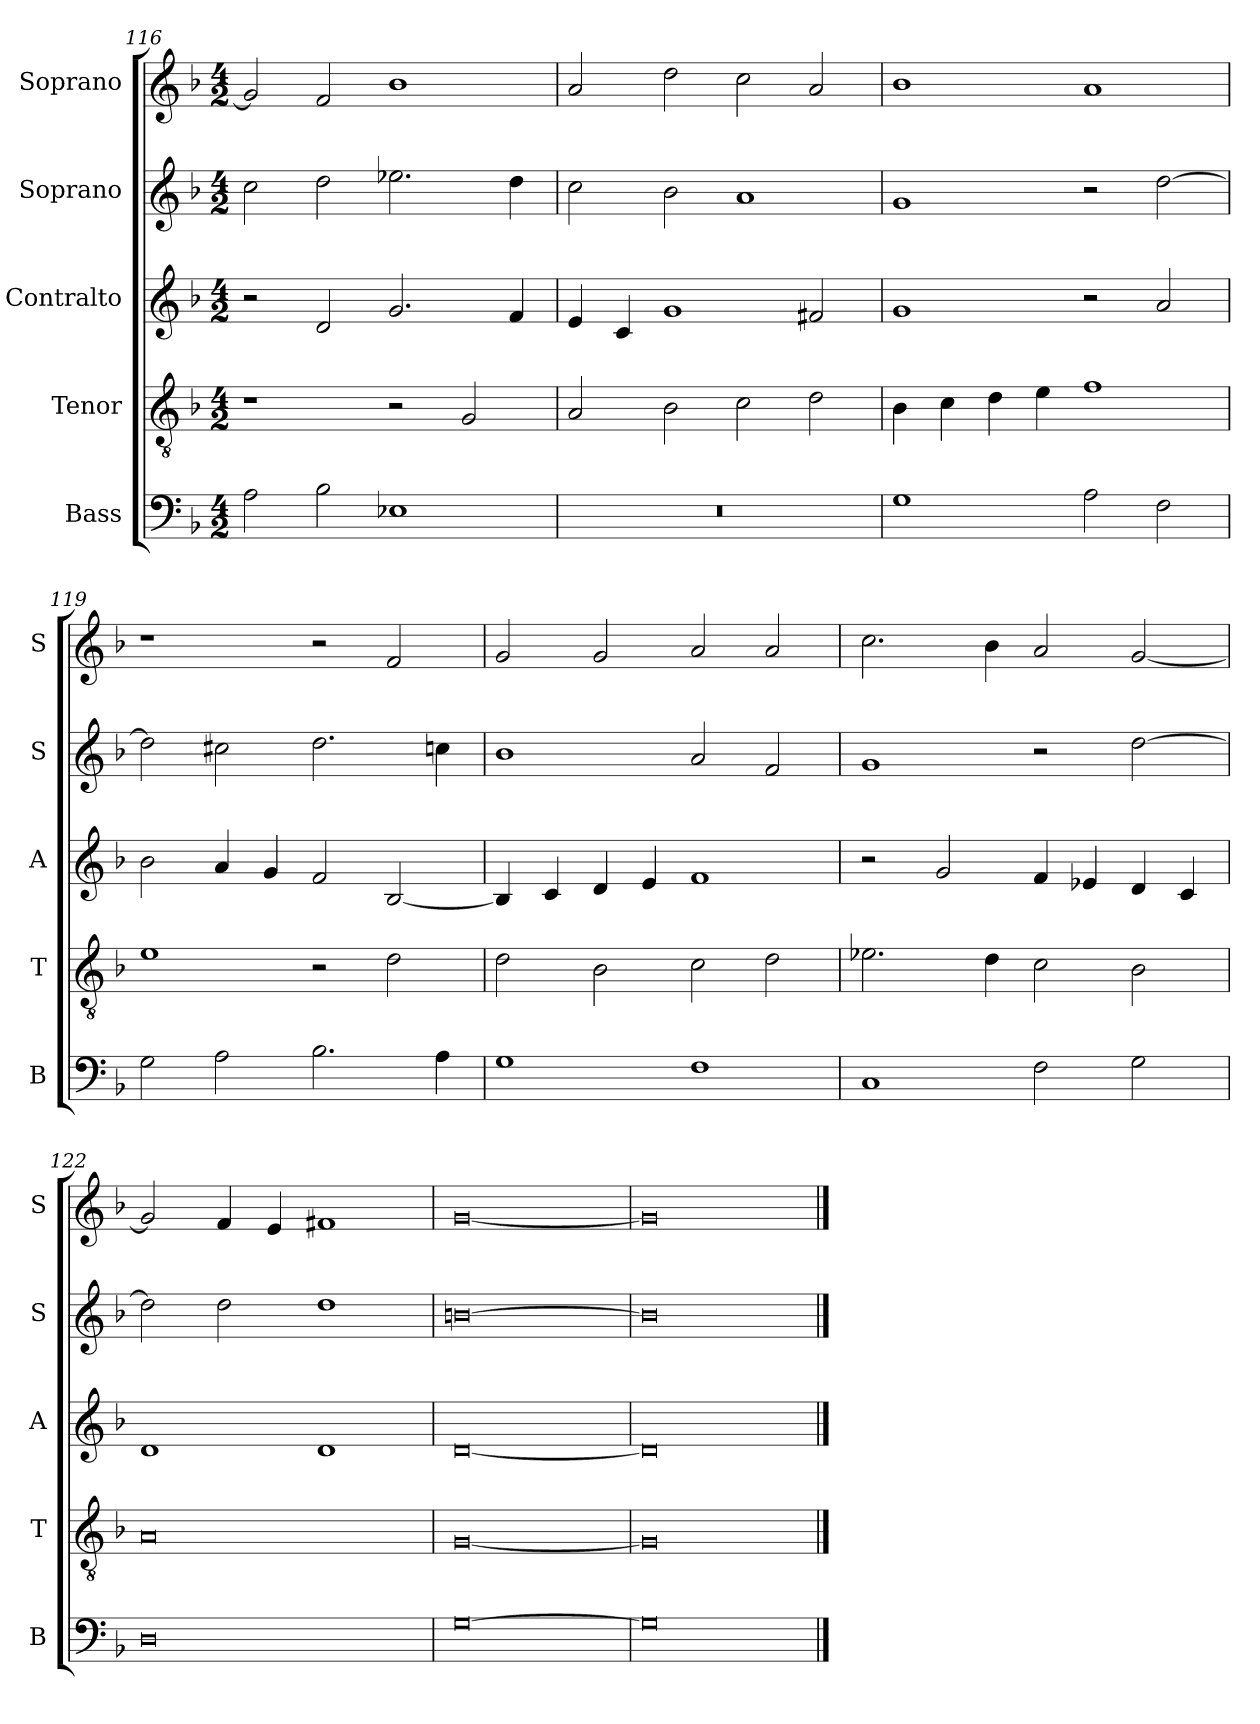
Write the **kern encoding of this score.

**kern	**kern	**kern	**kern	**kern
*part5	*part4	*part3	*part2	*part1
*staff5	*staff4	*staff3	*staff2	*staff1
*I"Bass	*I"Tenor	*I"Contralto	*I"Soprano	*I"Soprano
*I'B	*I'T	*I'A	*I'S	*I'S
*clefF4	*clefGv2	*clefG2	*clefG2	*clefG2
*k[b-]	*k[b-]	*k[b-]	*k[b-]	*k[b-]
*G:dor	*G:dor	*G:dor	*G:dor	*G:dor
*M4/2	*M4/2	*M4/2	*M4/2	*M4/2
=116	=116	=116	=116	=116
2A	1r	2r	2cc	2g]
2B-	.	2d	2dd	2f
1E-X	2r	2.g	2.ee-X	1b-
.	2G	.	.	.
.	.	4f	4dd	.
=117	=117	=117	=117	=117
0r	2A	4e	2cc	2a
.	.	4c	.	.
.	2B-	1g	2b-	2dd
.	2c	.	1a	2cc
.	2d	2f#X	.	2a
=118	=118	=118	=118	=118
1G	4B-	1g	1g	1b-
.	4c	.	.	.
.	4d	.	.	.
.	4e	.	.	.
2A	1f	2r	2r	1a
2F	.	2a	[2dd	.
=119	=119	=119	=119	=119
2G	1e	2b-	2dd]	1r
2A	.	4a	2cc#X	.
.	.	4g	.	.
2.B-	2r	2f	2.dd	2r
.	2d	[2B-	.	2f
4A	.	.	4ccn	.
=120	=120	=120	=120	=120
1G	2d	4B-]	1b-	2g
.	.	4c	.	.
.	2B-	4d	.	2g
.	.	4e	.	.
1F	2c	1f	2a	2a
.	2d	.	2f	2a
=121	=121	=121	=121	=121
1C	2.e-X	2r	1g	2.cc
.	.	2g	.	.
.	4d	.	.	4b-
2F	2c	4f	2r	2a
.	.	4e-X	.	.
2G	2B-	4d	[2dd	[2g
.	.	4c	.	.
=122	=122	=122	=122	=122
0D	0A	1d	2dd]	2g]
.	.	.	2dd	4f
.	.	.	.	4e
.	.	1d	1dd	1f#X
=123	=123	=123	=123	=123
[0G	[0G	[0d	[0bn	[0g
=124	=124	=124	=124	=124
0G]	0G]	0d]	0b]	0g]
==	==	==	==	==
*-	*-	*-	*-	*-
